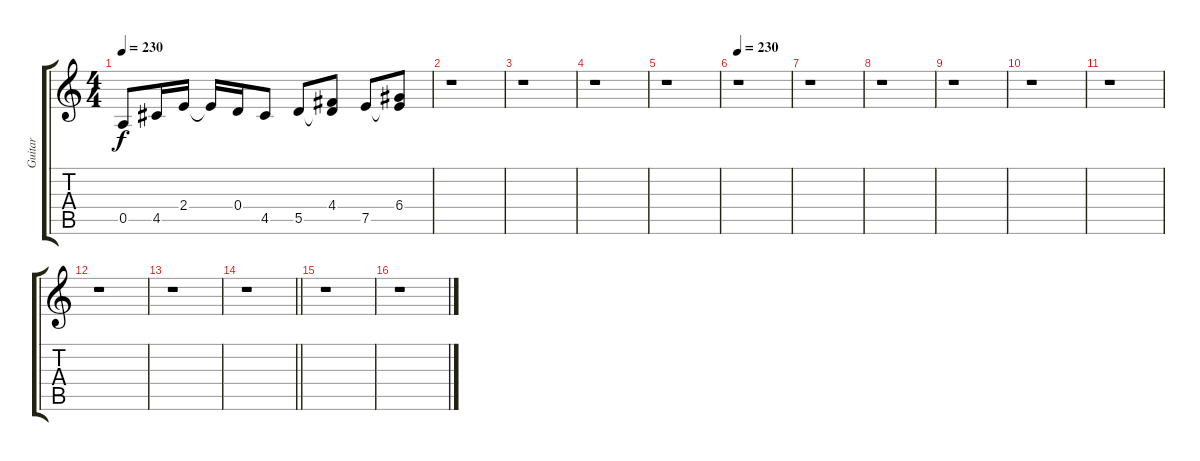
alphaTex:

\track ("Guitar" "Guitar") {instrument overdrivenguitar}
\staff {score tabs}
\tuning (E4 B3 G3 D3 A2 E2) {hide}
\ts (4 4)
\tempo 230
\clef g2
\ks c
0.5.8{dy f} 4.5.16 2.4.16 2.4{t}.16 0.4.16 4.5.8 5.5.8 (4.4 5.5{t}).8 7.5.8 (6.4 7.5{t}).8 |
r.1 |
r.1 |
r.1 |
r.1 |
\tempo 230
r.1 |
r.1 |
r.1 |
r.1 |
r.1 |
r.1 |
r.1 |
r.1 |
\barLineRight lightlight
r.1 |
r.1 |
r.1
